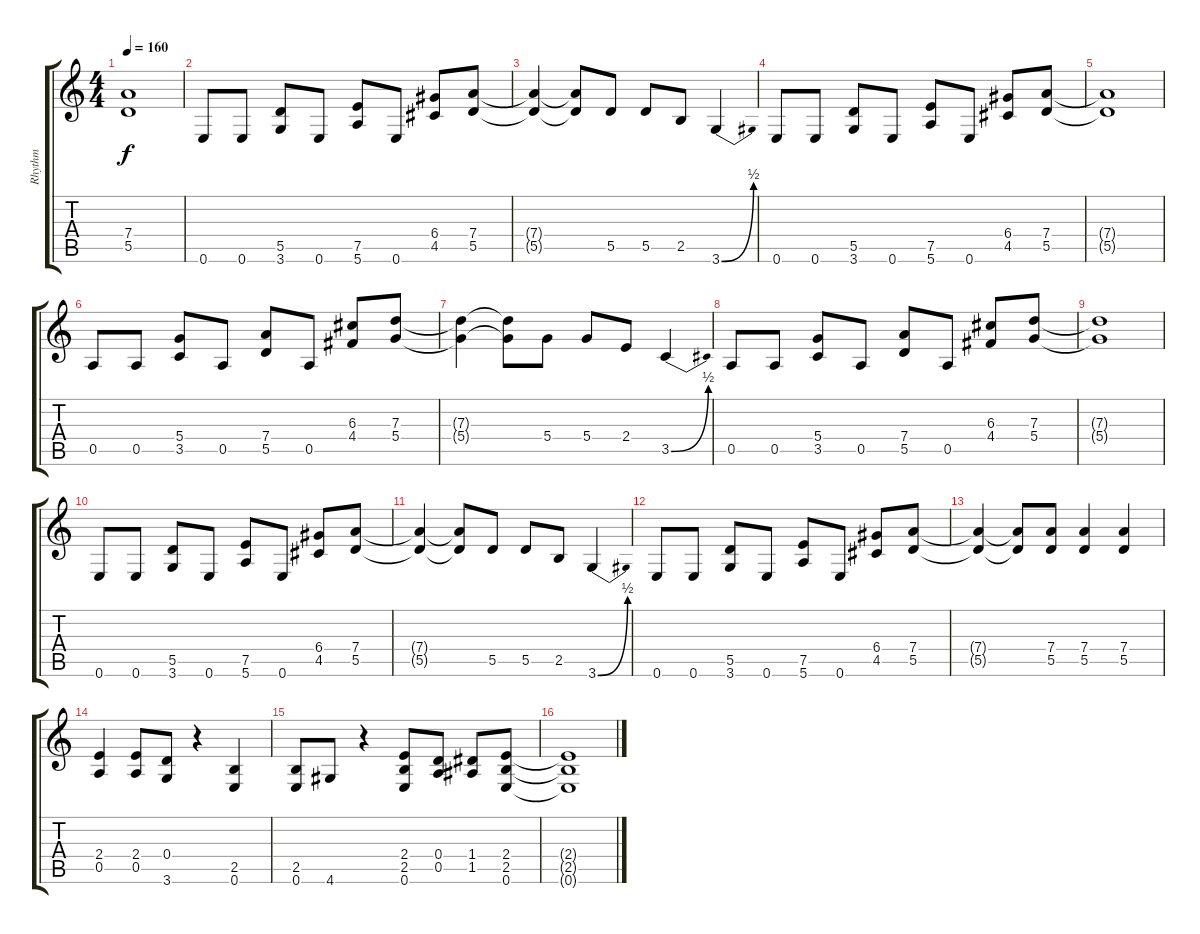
\track ("Rhythm" "Rhythm") {instrument overdrivenguitar}
\staff {score tabs}
\tuning (E4 B3 G3 D3 A2 E2) {hide}
\ts (4 4)
\tempo 160
\clef g2
\ks c
(7.4{t} 5.5{t}).1{dy f} |
0.6.8 0.6.8 (5.5 3.6).8 0.6.8 (7.5 5.6).8 0.6.8 (6.4 4.5).8 (7.4 5.5).8 |
(7.4{t} 5.5{t}).4 (7.4{t} 5.5{t}).8 5.5.8 5.5.8 2.5.8 3.6{be (bend 0 0 60 2)}.4 |
0.6.8 0.6.8 (5.5 3.6).8 0.6.8 (7.5 5.6).8 0.6.8 (6.4 4.5).8 (7.4 5.5).8 |
(7.4{t} 5.5{t}).1 |
0.5.8 0.5.8 (5.4 3.5).8 0.5.8 (7.4 5.5).8 0.5.8 (6.3 4.4).8 (7.3 5.4).8 |
(7.3{t} 5.4{t}).4 (7.3{t} 5.4{t}).8 5.4.8 5.4.8 2.4.8 3.5{be (bend 0 0 60 2)}.4 |
0.5.8 0.5.8 (5.4 3.5).8 0.5.8 (7.4 5.5).8 0.5.8 (6.3 4.4).8 (7.3 5.4).8 |
(7.3{t} 5.4{t}).1 |
0.6.8 0.6.8 (5.5 3.6).8 0.6.8 (7.5 5.6).8 0.6.8 (6.4 4.5).8 (7.4 5.5).8 |
(7.4{t} 5.5{t}).4 (7.4{t} 5.5{t}).8 5.5.8 5.5.8 2.5.8 3.6{be (bend 0 0 60 2)}.4 |
0.6.8 0.6.8 (5.5 3.6).8 0.6.8 (7.5 5.6).8 0.6.8 (6.4 4.5).8 (7.4 5.5).8 |
(7.4{t} 5.5{t}).4 (7.4{t} 5.5{t}).8 (7.4 5.5).8 (7.4 5.5).4 (7.4 5.5).4 |
(2.4 0.5).4 (2.4 0.5).8 (0.4 3.6).8 r.4 (2.5 0.6).4 |
(2.5 0.6).8 4.6.8 r.4 (2.4 2.5 0.6).8 (0.4 0.5).8 (1.4 1.5).8 (2.4 2.5 0.6).8 |
(2.4{t} 2.5{t} 0.6{t}).1
